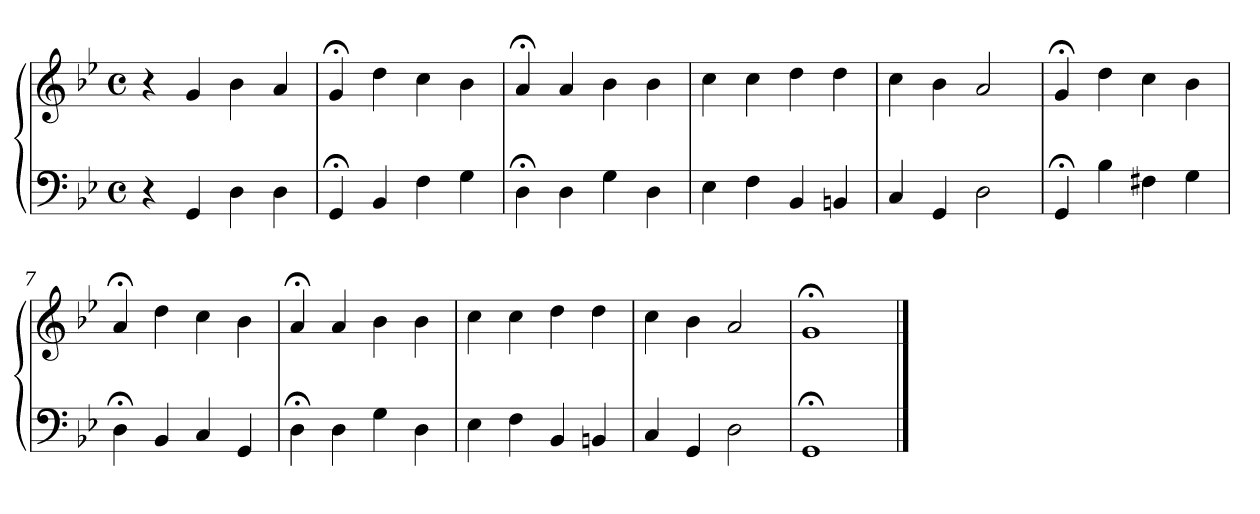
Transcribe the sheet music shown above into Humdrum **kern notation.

**kern	**kern
*part1	*part1
*staff2	*staff1
*clefF4	*clefG2
*k[b-e-]	*k[b-e-]
*M4/4	*M4/4
*met(c)	*met(c)
=1	=1
4r	4r
4GG	4g
4D	4b-
4D	4a
=2	=2
4GG;<	4g;<
4BB-	4dd
4F	4cc
4G	4b-
=3	=3
4D;<	4a;<
4D	4a
4G	4b-
4D	4b-
=4	=4
4E-	4cc
4F	4cc
4BB-	4dd
4BBn	4dd
=5	=5
4C	4cc
4GG	4b-
2D	2a
=6	=6
4GG;<	4g;<
4B-	4dd
4F#X	4cc
4G	4b-
=7	=7
4D;<	4a;<
4BB-	4dd
4C	4cc
4GG	4b-
!!LO:LB:g=z
=8	=8
4D;<	4a;<
4D	4a
4G	4b-
4D	4b-
=9	=9
4E-	4cc
4F	4cc
4BB-	4dd
4BBn	4dd
=10	=10
4C	4cc
4GG	4b-
2D	2a
=11	=11
1GG;<	1g;<
==	==
*-	*-
